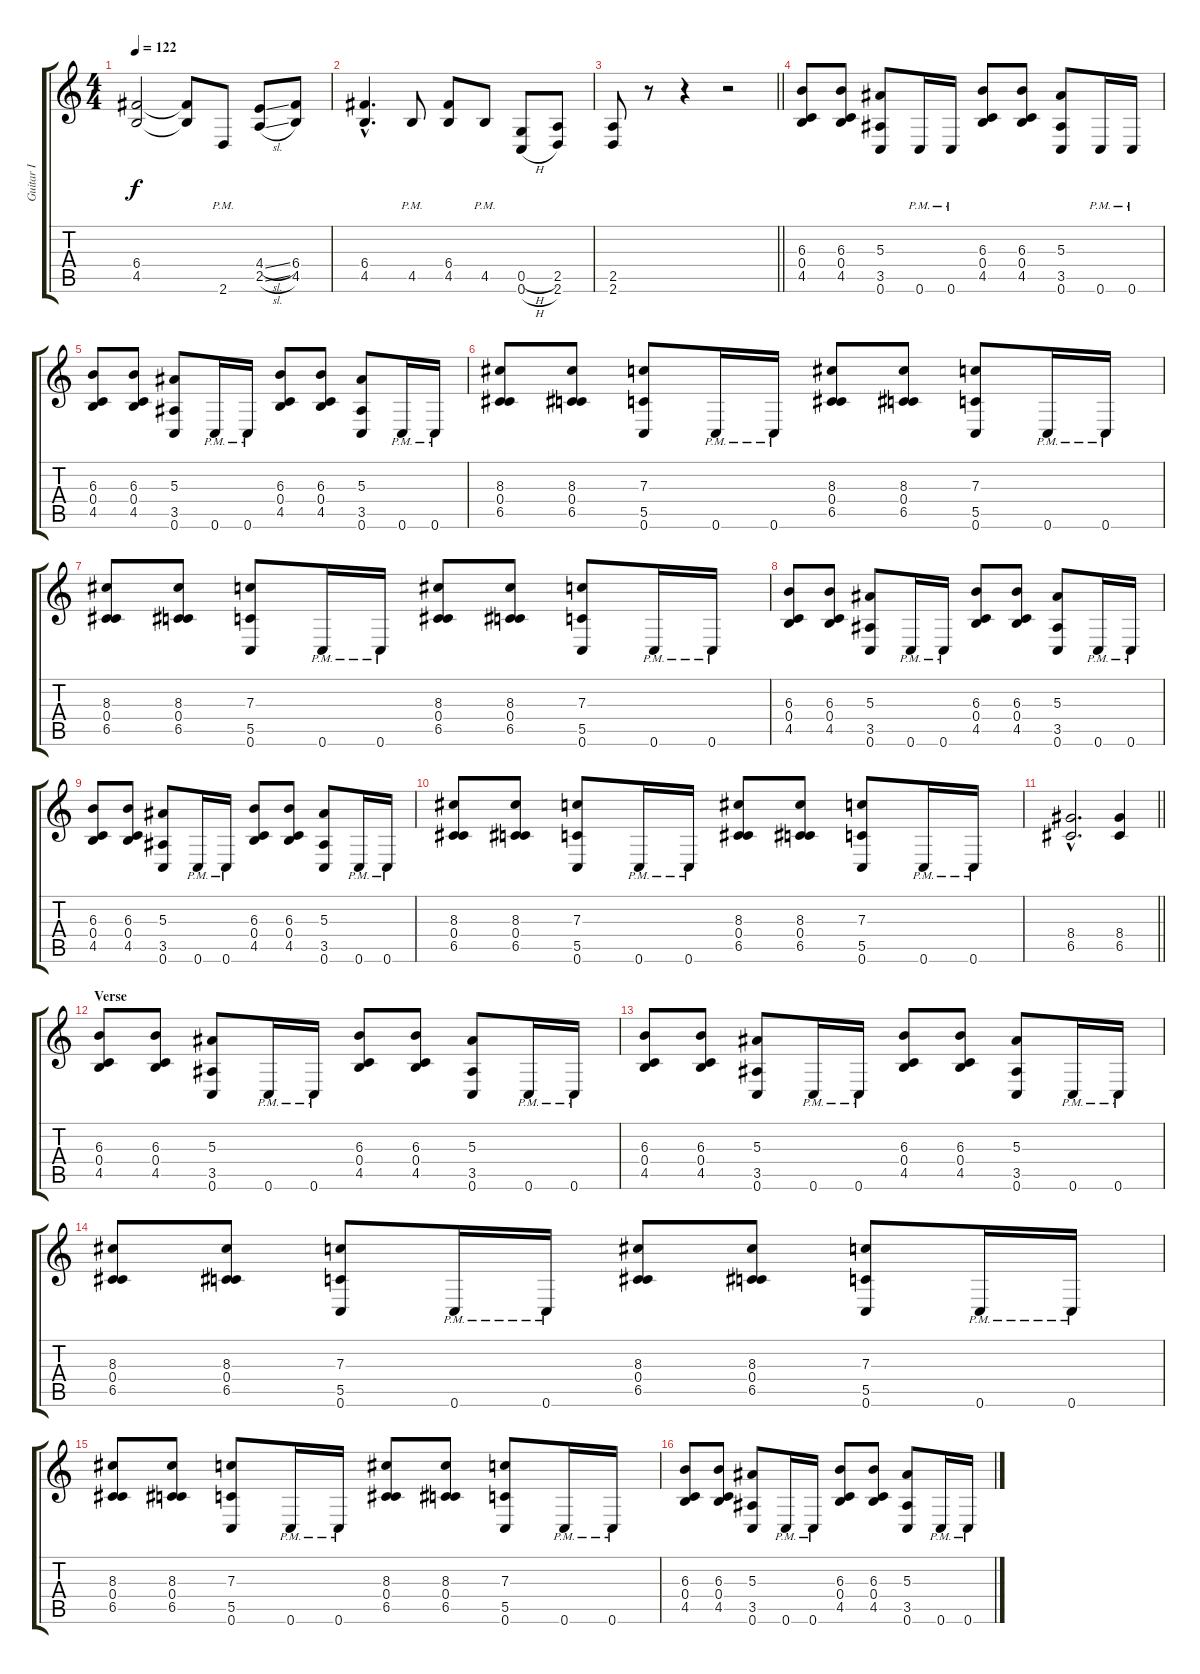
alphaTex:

\track ("Guitar I" "Guitar I") {instrument distortionguitar}
\staff {score tabs}
\tuning (D4 A3 F3 C3 G2 C2) {hide}
\ts (4 4)
\tempo 122
\clef g2
\ks c
(6.4{t} 4.5{t}).2{dy f} (6.4{t} 4.5{t}).8 2.6{pm}.8 (4.4{sl} 2.5{sl}).8 (6.4 4.5).8 |
(6.4{hac} 4.5{hac}).4{d} 4.5{pm}.8 (6.4 4.5).8 4.5{pm}.8 (0.5{h} 0.6{h}).8 (2.5 2.6).8 |
\barLineRight lightlight
(2.5 2.6).8 r.8 r.4 r.2 |
\section ("" "")
(6.3 0.4 4.5).8 (6.3 0.4 4.5).8 (5.3 3.5 0.6).8 0.6{pm}.16 0.6{pm}.16 (6.3 0.4 4.5).8 (6.3 0.4 4.5).8 (5.3 3.5 0.6).8 0.6{pm}.16 0.6{pm}.16 |
(6.3 0.4 4.5).8 (6.3 0.4 4.5).8 (5.3 3.5 0.6).8 0.6{pm}.16 0.6{pm}.16 (6.3 0.4 4.5).8 (6.3 0.4 4.5).8 (5.3 3.5 0.6).8 0.6{pm}.16 0.6{pm}.16 |
(8.3 0.4 6.5).8 (8.3 0.4 6.5).8 (7.3 5.5 0.6).8 0.6{pm}.16 0.6{pm}.16 (8.3 0.4 6.5).8 (8.3 0.4 6.5).8 (7.3 5.5 0.6).8 0.6{pm}.16 0.6{pm}.16 |
(8.3 0.4 6.5).8 (8.3 0.4 6.5).8 (7.3 5.5 0.6).8 0.6{pm}.16 0.6{pm}.16 (8.3 0.4 6.5).8 (8.3 0.4 6.5).8 (7.3 5.5 0.6).8 0.6{pm}.16 0.6{pm}.16 |
(6.3 0.4 4.5).8 (6.3 0.4 4.5).8 (5.3 3.5 0.6).8 0.6{pm}.16 0.6{pm}.16 (6.3 0.4 4.5).8 (6.3 0.4 4.5).8 (5.3 3.5 0.6).8 0.6{pm}.16 0.6{pm}.16 |
(6.3 0.4 4.5).8 (6.3 0.4 4.5).8 (5.3 3.5 0.6).8 0.6{pm}.16 0.6{pm}.16 (6.3 0.4 4.5).8 (6.3 0.4 4.5).8 (5.3 3.5 0.6).8 0.6{pm}.16 0.6{pm}.16 |
(8.3 0.4 6.5).8 (8.3 0.4 6.5).8 (7.3 5.5 0.6).8 0.6{pm}.16 0.6{pm}.16 (8.3 0.4 6.5).8 (8.3 0.4 6.5).8 (7.3 5.5 0.6).8 0.6{pm}.16 0.6{pm}.16 |
\barLineRight lightlight
(8.4{hac} 6.5{hac}).2{d} (8.4 6.5).4 |
\section ("" "Verse")
(6.3 0.4 4.5).8 (6.3 0.4 4.5).8 (5.3 3.5 0.6).8 0.6{pm}.16 0.6{pm}.16 (6.3 0.4 4.5).8 (6.3 0.4 4.5).8 (5.3 3.5 0.6).8 0.6{pm}.16 0.6{pm}.16 |
(6.3 0.4 4.5).8 (6.3 0.4 4.5).8 (5.3 3.5 0.6).8 0.6{pm}.16 0.6{pm}.16 (6.3 0.4 4.5).8 (6.3 0.4 4.5).8 (5.3 3.5 0.6).8 0.6{pm}.16 0.6{pm}.16 |
(8.3 0.4 6.5).8 (8.3 0.4 6.5).8 (7.3 5.5 0.6).8 0.6{pm}.16 0.6{pm}.16 (8.3 0.4 6.5).8 (8.3 0.4 6.5).8 (7.3 5.5 0.6).8 0.6{pm}.16 0.6{pm}.16 |
(8.3 0.4 6.5).8 (8.3 0.4 6.5).8 (7.3 5.5 0.6).8 0.6{pm}.16 0.6{pm}.16 (8.3 0.4 6.5).8 (8.3 0.4 6.5).8 (7.3 5.5 0.6).8 0.6{pm}.16 0.6{pm}.16 |
(6.3 0.4 4.5).8 (6.3 0.4 4.5).8 (5.3 3.5 0.6).8 0.6{pm}.16 0.6{pm}.16 (6.3 0.4 4.5).8 (6.3 0.4 4.5).8 (5.3 3.5 0.6).8 0.6{pm}.16 0.6{pm}.16
